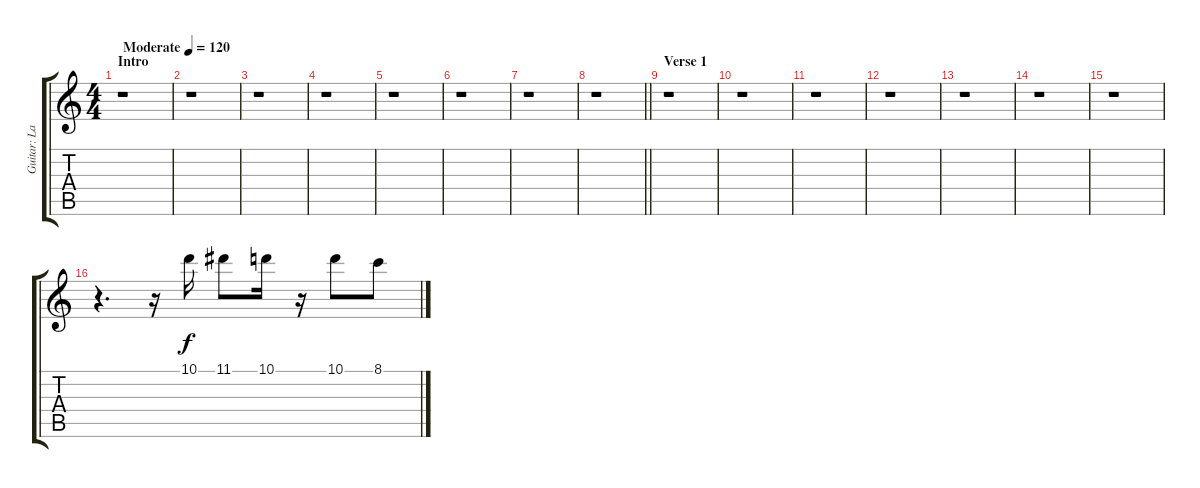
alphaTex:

\track ("Guitar: Larry Carlton" "Guitar: La") {instrument distortionguitar}
\staff {score tabs}
\tuning (E4 B3 G3 D3 A2 E2) {hide}
\ts (4 4)
\section ("" "Intro")
\tempo (120 "Moderate")
\clef g2
\ks c
r.1{dy f instrument distortionguitar} |
r.1 |
r.1 |
r.1 |
r.1 |
r.1 |
r.1 |
\barLineRight lightlight
r.1 |
\section ("" "Verse 1")
r.1 |
r.1 |
r.1 |
r.1 |
r.1 |
r.1 |
r.1 |
r.4{d} r.16 10.1.16 11.1.8 10.1.16 r.16 10.1.8 8.1.8
